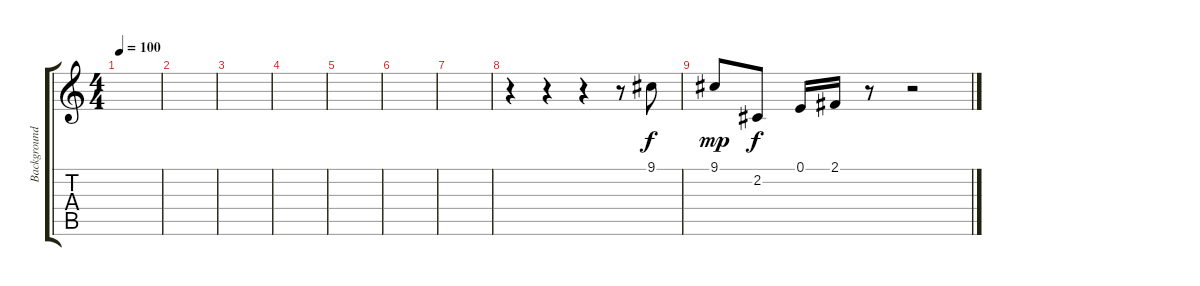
\track ("Background Vocals - high" "Background") {mute instrument tenorsax}
\staff {score tabs}
\tuning (E4 B3 G3 D3 A2 E2) {hide}
\ts (4 4)
\tempo 100
\clef g2
\ks c
|
|
|
|
|
|
|
r.4 r.4 r.4 r.8 9.1.8 |
9.1.8{dy mp} 2.2.8{dy f} 0.1.16 2.1.16 r.8 r.2
